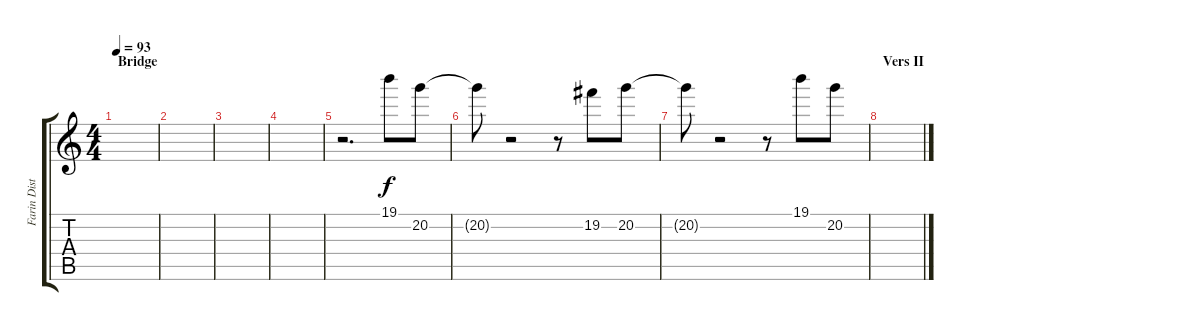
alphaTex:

\track ("Farin Dist II" "Farin Dist") {instrument distortionguitar}
\staff {score tabs}
\tuning (E4 B3 G3 D3 A2 E2) {hide}
\ts (4 4)
\section ("" "Bridge")
\tempo 93
\clef g2
\ks c
|
|
|
|
r.2{d} 19.1.8{dy f volume 13} 20.2.8 |
20.2{t}.8 r.2 r.8 19.2.8 20.2.8 |
20.2{t}.8 r.2 r.8 19.1.8 20.2.8 |
\section ("" "Vers II")
